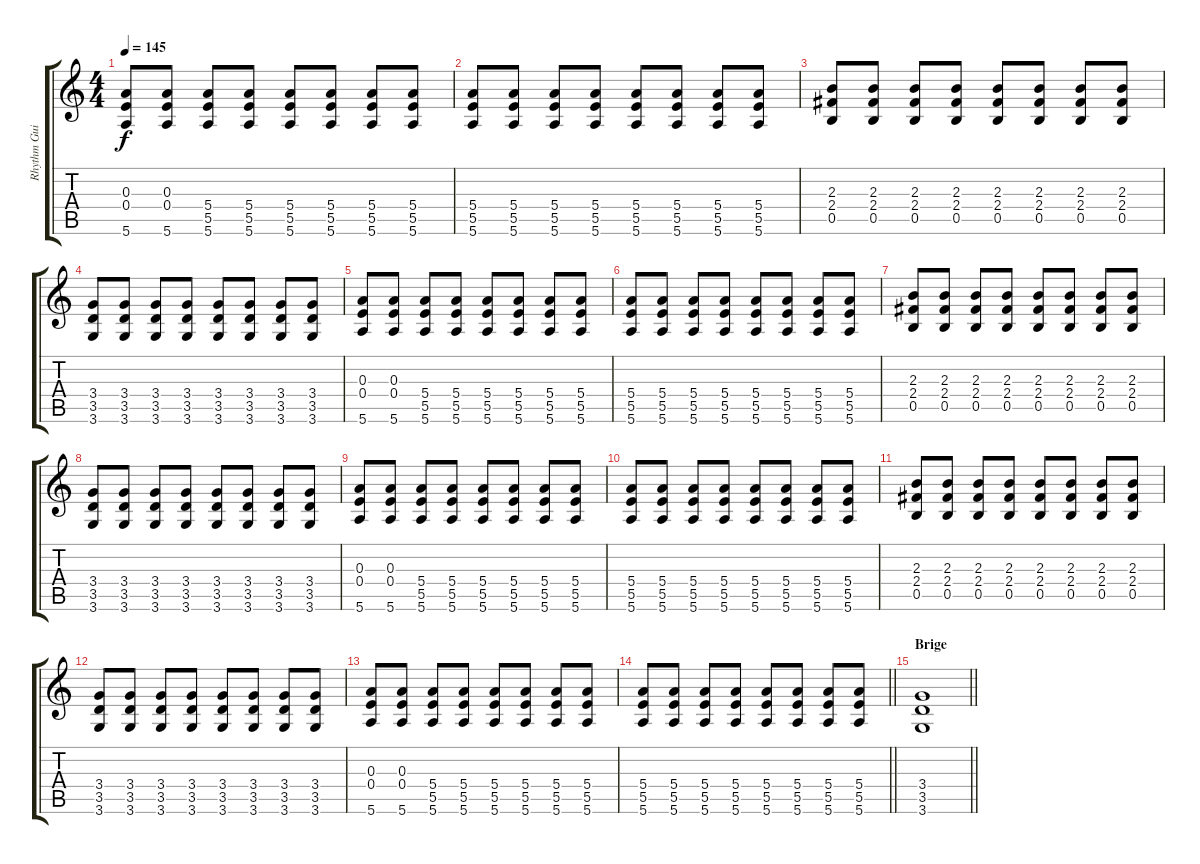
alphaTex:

\track ("Rhythm Guitar" "Rhythm Gui") {instrument overdrivenguitar}
\staff {score tabs}
\tuning (Gb4 Db4 A3 E3 B2 E2) {hide}
\ts (4 4)
\tempo 145
\clef g2
\ks c
(0.3 0.4 5.6).8{dy f} (0.3 0.4 5.6).8 (5.4 5.5 5.6).8 (5.4 5.5 5.6).8 (5.4 5.5 5.6).8 (5.4 5.5 5.6).8 (5.4 5.5 5.6).8 (5.4 5.5 5.6).8 |
(5.4 5.5 5.6).8 (5.4 5.5 5.6).8 (5.4 5.5 5.6).8 (5.4 5.5 5.6).8 (5.4 5.5 5.6).8 (5.4 5.5 5.6).8 (5.4 5.5 5.6).8 (5.4 5.5 5.6).8 |
(2.3 2.4 0.5).8 (2.3 2.4 0.5).8 (2.3 2.4 0.5).8 (2.3 2.4 0.5).8 (2.3 2.4 0.5).8 (2.3 2.4 0.5).8 (2.3 2.4 0.5).8 (2.3 2.4 0.5).8 |
(3.4 3.5 3.6).8 (3.4 3.5 3.6).8 (3.4 3.5 3.6).8 (3.4 3.5 3.6).8 (3.4 3.5 3.6).8 (3.4 3.5 3.6).8 (3.4 3.5 3.6).8 (3.4 3.5 3.6).8 |
(0.3 0.4 5.6).8 (0.3 0.4 5.6).8 (5.4 5.5 5.6).8 (5.4 5.5 5.6).8 (5.4 5.5 5.6).8 (5.4 5.5 5.6).8 (5.4 5.5 5.6).8 (5.4 5.5 5.6).8 |
(5.4 5.5 5.6).8 (5.4 5.5 5.6).8 (5.4 5.5 5.6).8 (5.4 5.5 5.6).8 (5.4 5.5 5.6).8 (5.4 5.5 5.6).8 (5.4 5.5 5.6).8 (5.4 5.5 5.6).8 |
(2.3 2.4 0.5).8 (2.3 2.4 0.5).8 (2.3 2.4 0.5).8 (2.3 2.4 0.5).8 (2.3 2.4 0.5).8 (2.3 2.4 0.5).8 (2.3 2.4 0.5).8 (2.3 2.4 0.5).8 |
(3.4 3.5 3.6).8 (3.4 3.5 3.6).8 (3.4 3.5 3.6).8 (3.4 3.5 3.6).8 (3.4 3.5 3.6).8 (3.4 3.5 3.6).8 (3.4 3.5 3.6).8 (3.4 3.5 3.6).8 |
(0.3 0.4 5.6).8 (0.3 0.4 5.6).8 (5.4 5.5 5.6).8 (5.4 5.5 5.6).8 (5.4 5.5 5.6).8 (5.4 5.5 5.6).8 (5.4 5.5 5.6).8 (5.4 5.5 5.6).8 |
(5.4 5.5 5.6).8 (5.4 5.5 5.6).8 (5.4 5.5 5.6).8 (5.4 5.5 5.6).8 (5.4 5.5 5.6).8 (5.4 5.5 5.6).8 (5.4 5.5 5.6).8 (5.4 5.5 5.6).8 |
(2.3 2.4 0.5).8 (2.3 2.4 0.5).8 (2.3 2.4 0.5).8 (2.3 2.4 0.5).8 (2.3 2.4 0.5).8 (2.3 2.4 0.5).8 (2.3 2.4 0.5).8 (2.3 2.4 0.5).8 |
(3.4 3.5 3.6).8 (3.4 3.5 3.6).8 (3.4 3.5 3.6).8 (3.4 3.5 3.6).8 (3.4 3.5 3.6).8 (3.4 3.5 3.6).8 (3.4 3.5 3.6).8 (3.4 3.5 3.6).8 |
(0.3 0.4 5.6).8 (0.3 0.4 5.6).8 (5.4 5.5 5.6).8 (5.4 5.5 5.6).8 (5.4 5.5 5.6).8 (5.4 5.5 5.6).8 (5.4 5.5 5.6).8 (5.4 5.5 5.6).8 |
\barLineRight lightlight
(5.4 5.5 5.6).8 (5.4 5.5 5.6).8 (5.4 5.5 5.6).8 (5.4 5.5 5.6).8 (5.4 5.5 5.6).8 (5.4 5.5 5.6).8 (5.4 5.5 5.6).8 (5.4 5.5 5.6).8 |
\section ("" "Brige")
\barLineRight lightlight
(3.4 3.5 3.6).1
